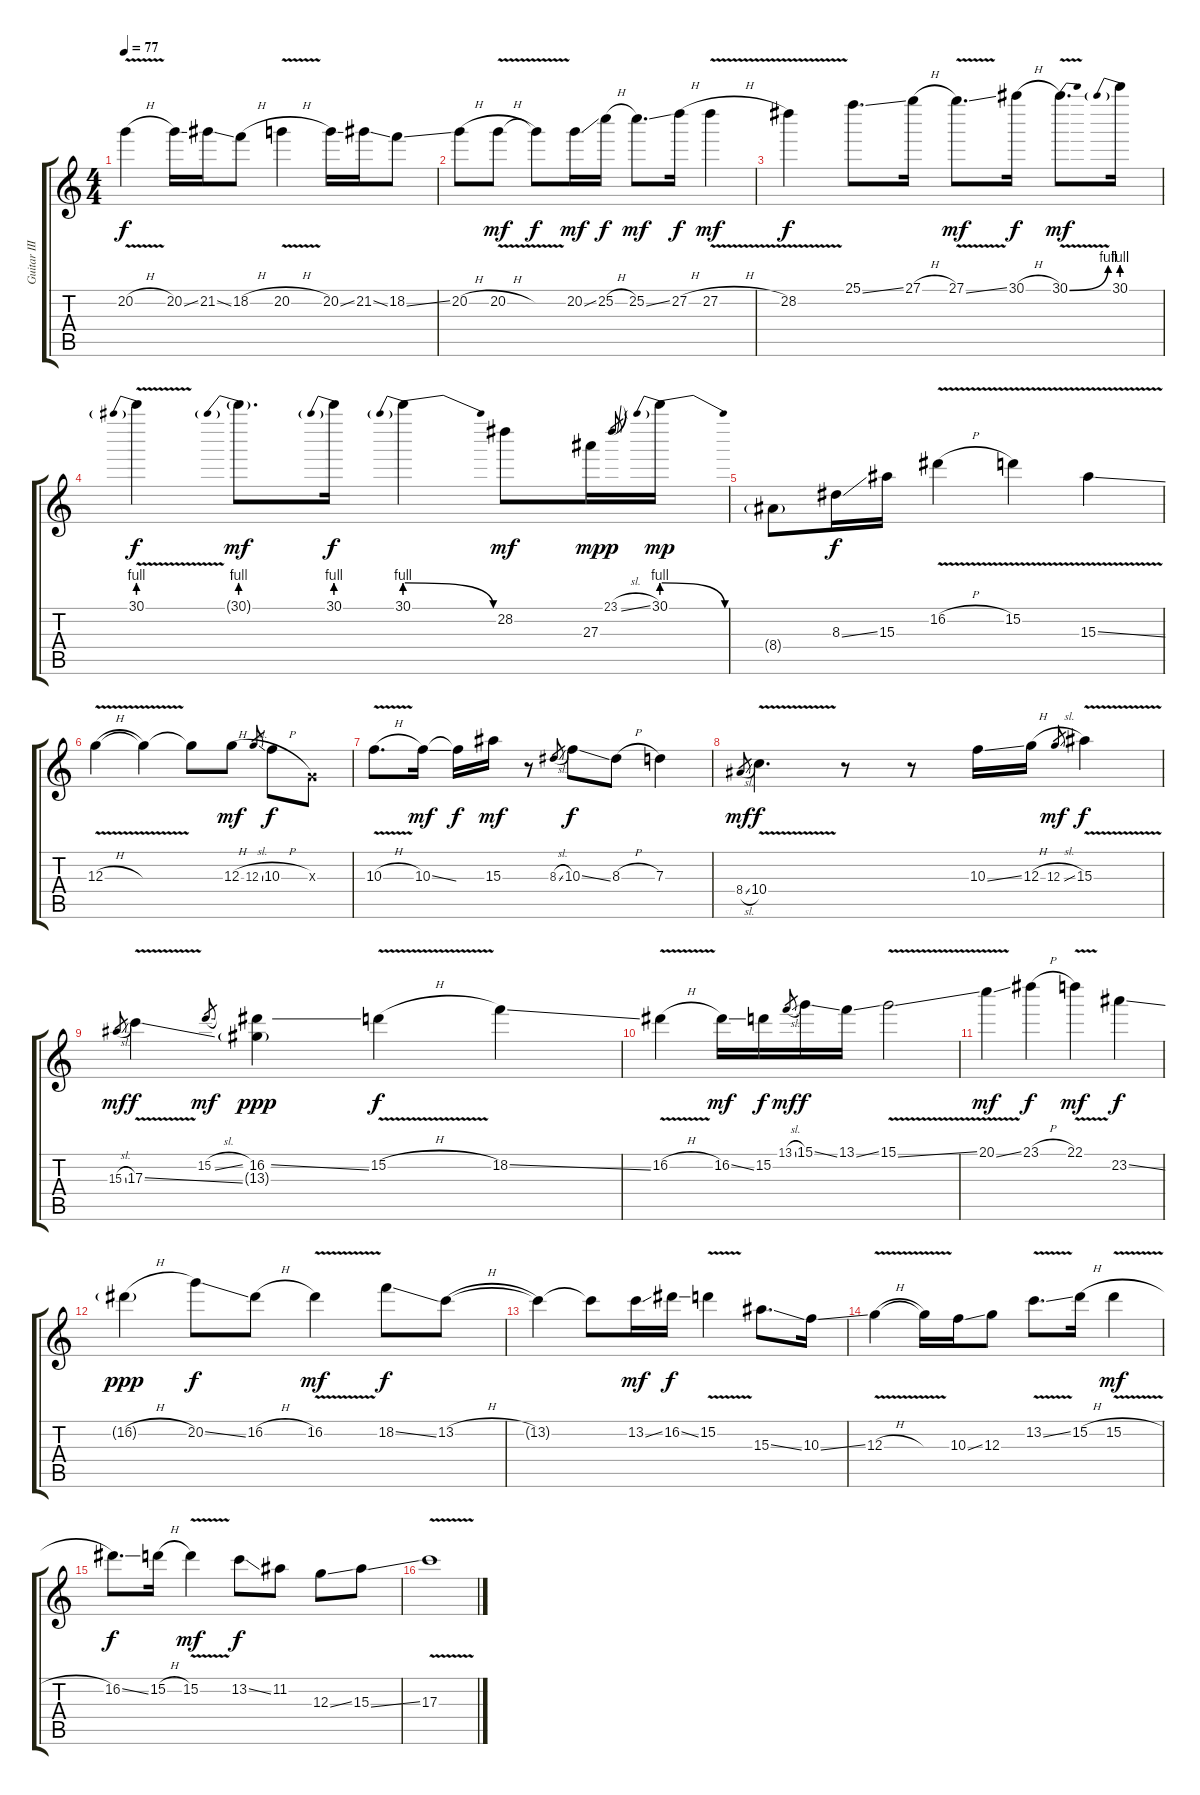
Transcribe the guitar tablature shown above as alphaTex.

\track ("Guitar III" "Guitar III") {instrument overdrivenguitar}
\staff {score tabs}
\tuning (E4 B3 G3 D3 A2 E2) {hide}
\ts (4 4)
\tempo 77
\clef g2
\ks c
20.2{v h}.4{dy f} 20.2{ss}.16 21.2{ss}.16 18.2{h}.8 20.2{v h}.4 20.2{ss}.16 21.2{ss}.16 18.2{ss}.8 |
20.2{h}.8 20.2{v h}.8{dy mf} 20.2{t}.8{dy f} 20.2{ss}.16{dy mf} 25.2{h}.16{dy f} 25.2{ss}.8{d dy mf} 27.2{h}.16{dy f} 27.2{v h}.4{dy mf} |
28.2{v}.4{dy f} 25.1{ss}.8{d} 27.1{h}.16 27.1{v ss}.8{d dy mf} 30.1{h}.16{dy f} 30.1{be (bend 0 0 60 4) v}.8{d dy mf} 30.1{be (prebend 0 4 60 4)}.16 |
30.1{be (prebend 0 4 60 4) v}.4{dy f} 30.1{be (prebend 0 4 60 4) g}.8{d dy mf} 30.1{be (prebend 0 4 60 4)}.16{dy f} 30.1{be (prebendrelease 0 4 60 0)}.4 28.2.8{dy mf} 27.3.16{dy mp} 23.1{sl}.8{gr dy p} 30.1{be (prebendrelease 0 4 60 0)}.16{dy mp} |
8.4{g}.8 8.3{ss}.16{dy f} 15.3.16 16.2{v h}.4 15.2{v}.4 15.3{v ss}.4 |
12.3{v h}.4 12.3{t}.4 12.3{t}.8 12.3{h}.8{dy mf} 12.3{sl}.8{gr} 10.3{h}.8{dy f} 0.3{x}.8 |
10.3{v h}.8{d} 10.3{ss}.16{dy mf} 10.3{t}.16{dy f} 15.3.16{dy mf} r.8 8.3{sl}.8{gr} 10.3{ss}.8{dy f} 8.3{h}.8 7.3.4 |
8.4{sl}.8{gr dy mf} 10.4{v}.4{d dy f} r.8 r.8 10.3{ss}.16 12.3{h}.16 12.3{sl}.8{gr dy mf} 15.3{v}.4{dy f} |
15.3{sl}.8{gr dy mf} 17.3{v ss}.4{dy f} 15.2{sl}.8{gr dy mf} (16.2{ss} 13.3{g}).4{dy ppp} 15.2{v h}.4{dy f} 18.2{ss}.4 |
16.2{v h}.4 16.2{ss}.16{dy mf} 15.2.16{dy f} 13.1{sl}.8{gr dy mf} 15.1{ss}.16{dy f} 13.1{ss}.16 15.1{v ss}.2 |
20.1{v ss}.4{dy mf} 23.1{h}.4{dy f} 22.1{v}.4{dy mf} 23.2{ss}.4{dy f} |
16.2{h g}.4{dy ppp} 20.2{ss}.8{dy f} 16.2{h}.8 16.2{v}.4{dy mf} 18.2{ss}.8{dy f} 13.2{h}.8 |
13.2{t}.4 13.2{t}.8 13.2{ss}.16{dy mf} 16.2{ss}.16{dy f} 15.2{v}.4 15.3{ss}.8{d} 10.3{ss}.16 |
12.3{v h}.4 12.3{t}.16 10.3{ss}.16 12.3.8 13.2{v ss}.8{d} 15.2{h}.16 15.2{v h}.4{dy mf} |
16.2{ss}.8{d dy f} 15.2{h}.16 15.2{v}.4{dy mf} 13.2{ss}.8{dy f} 11.2.8 12.3{ss}.8 15.3{ss}.8 |
17.3{v}.1
